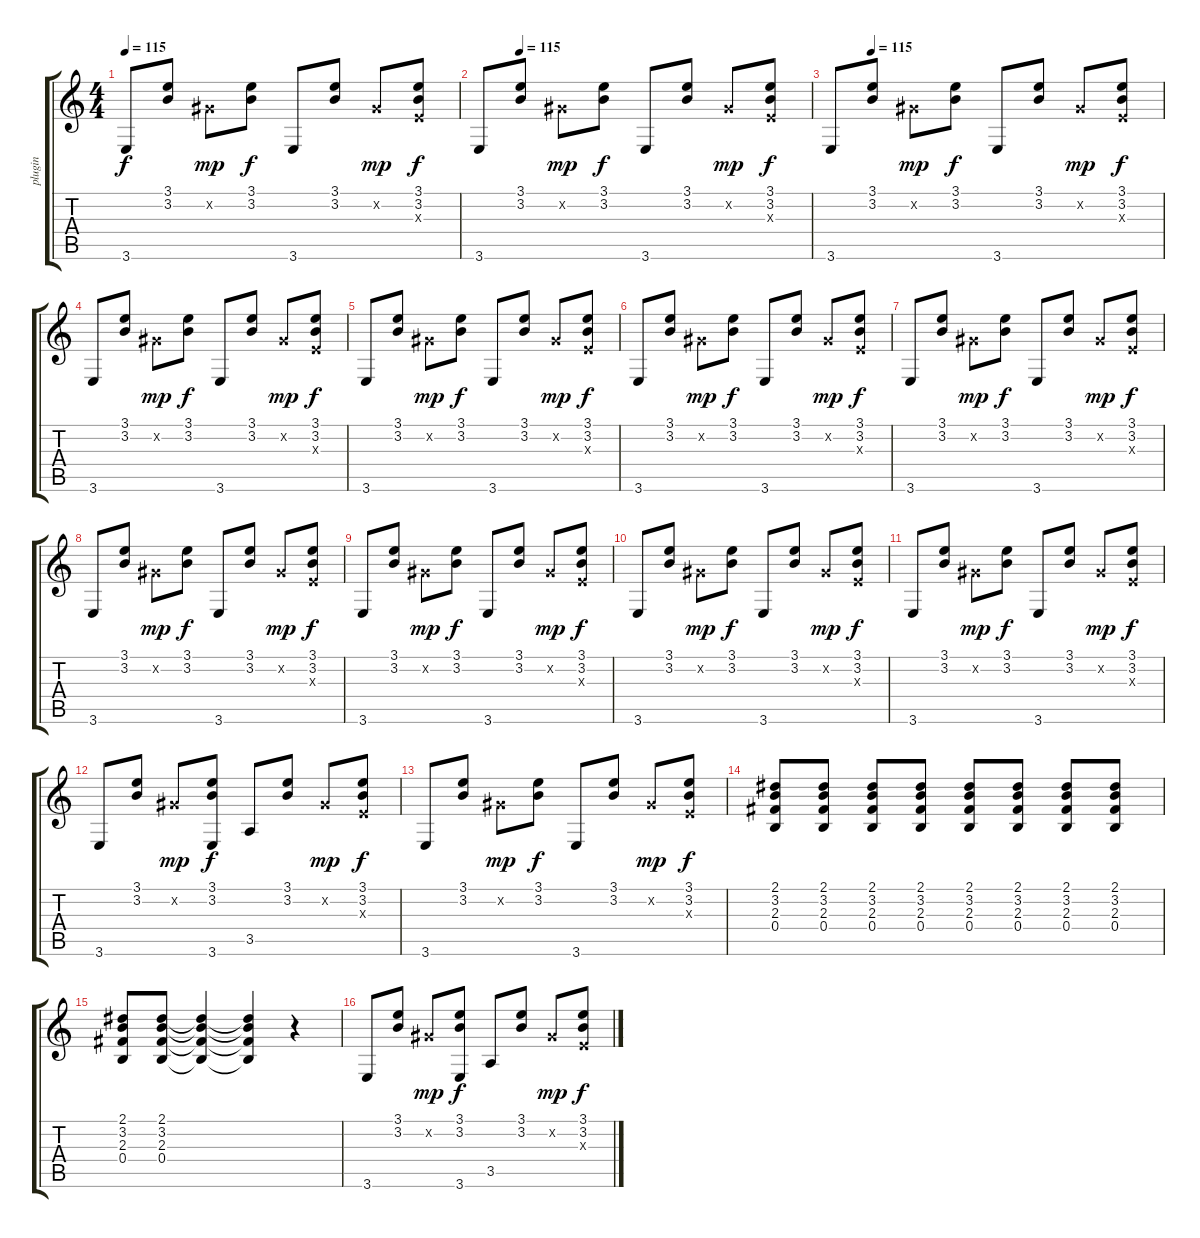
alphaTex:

\track ("plugin" "plugin") {instrument acousticguitarnylon}
\staff {score tabs}
\tuning (Db4 Ab3 E3 B2 Gb2 Db2) {hide}
\ts (4 4)
\tempo 115
\clef g2
\ks c
3.6.8{dy f volume 10} (3.1 3.2).8 0.2{x}.8{dy mp} (3.1 3.2).8{dy f} 3.6.8 (3.1 3.2).8 0.2{x}.8{dy mp} (3.1 3.2 0.3{x}).8{dy f} |
\tempo (115 0.125)
3.6.8{volume 8} (3.1 3.2).8 0.2{x}.8{dy mp} (3.1 3.2).8{dy f} 3.6.8 (3.1 3.2).8 0.2{x}.8{dy mp} (3.1 3.2 0.3{x}).8{dy f} |
\tempo (115 0.125)
3.6.8{volume 10} (3.1 3.2).8 0.2{x}.8{dy mp} (3.1 3.2).8{dy f} 3.6.8 (3.1 3.2).8 0.2{x}.8{dy mp} (3.1 3.2 0.3{x}).8{dy f} |
3.6.8{volume 8} (3.1 3.2).8 0.2{x}.8{dy mp} (3.1 3.2).8{dy f} 3.6.8 (3.1 3.2).8 0.2{x}.8{dy mp} (3.1 3.2 0.3{x}).8{dy f} |
3.6.8{volume 10} (3.1 3.2).8 0.2{x}.8{dy mp} (3.1 3.2).8{dy f} 3.6.8 (3.1 3.2).8 0.2{x}.8{dy mp} (3.1 3.2 0.3{x}).8{dy f} |
3.6.8{volume 8} (3.1 3.2).8 0.2{x}.8{dy mp} (3.1 3.2).8{dy f} 3.6.8 (3.1 3.2).8 0.2{x}.8{dy mp} (3.1 3.2 0.3{x}).8{dy f} |
3.6.8{volume 8} (3.1 3.2).8 0.2{x}.8{dy mp} (3.1 3.2).8{dy f} 3.6.8 (3.1 3.2).8 0.2{x}.8{dy mp} (3.1 3.2 0.3{x}).8{dy f} |
3.6.8{volume 8} (3.1 3.2).8 0.2{x}.8{dy mp} (3.1 3.2).8{dy f} 3.6.8 (3.1 3.2).8 0.2{x}.8{dy mp} (3.1 3.2 0.3{x}).8{dy f} |
3.6.8{volume 8} (3.1 3.2).8 0.2{x}.8{dy mp} (3.1 3.2).8{dy f} 3.6.8 (3.1 3.2).8 0.2{x}.8{dy mp} (3.1 3.2 0.3{x}).8{dy f} |
3.6.8{volume 8} (3.1 3.2).8 0.2{x}.8{dy mp} (3.1 3.2).8{dy f} 3.6.8 (3.1 3.2).8 0.2{x}.8{dy mp} (3.1 3.2 0.3{x}).8{dy f} |
3.6.8{volume 10} (3.1 3.2).8 0.2{x}.8{dy mp} (3.1 3.2).8{dy f} 3.6.8 (3.1 3.2).8 0.2{x}.8{dy mp} (3.1 3.2 0.3{x}).8{dy f} |
3.6.8{volume 8} (3.1 3.2).8 0.2{x}.8{dy mp} (3.1 3.2 3.6).8{dy f} 3.5.8 (3.1 3.2).8 0.2{x}.8{dy mp} (3.1 3.2 0.3{x}).8{dy f} |
3.6.8{volume 8} (3.1 3.2).8 0.2{x}.8{dy mp} (3.1 3.2).8{dy f} 3.6.8 (3.1 3.2).8 0.2{x}.8{dy mp} (3.1 3.2 0.3{x}).8{dy f} |
(2.1 3.2 2.3 0.4).8 (2.1 3.2 2.3 0.4).8 (2.1 3.2 2.3 0.4).8 (2.1 3.2 2.3 0.4).8 (2.1 3.2 2.3 0.4).8 (2.1 3.2 2.3 0.4).8 (2.1 3.2 2.3 0.4).8 (2.1 3.2 2.3 0.4).8 |
(2.1 3.2 2.3 0.4).8 (2.1 3.2 2.3 0.4).8 (2.1{t} 3.2{t} 2.3{t} 0.4{t}).4 (2.1{t} 3.2{t} 2.3{t} 0.4{t}).4 r.4 |
3.6.8{volume 8} (3.1 3.2).8 0.2{x}.8{dy mp} (3.1 3.2 3.6).8{dy f} 3.5.8 (3.1 3.2).8 0.2{x}.8{dy mp} (3.1 3.2 0.3{x}).8{dy f}
